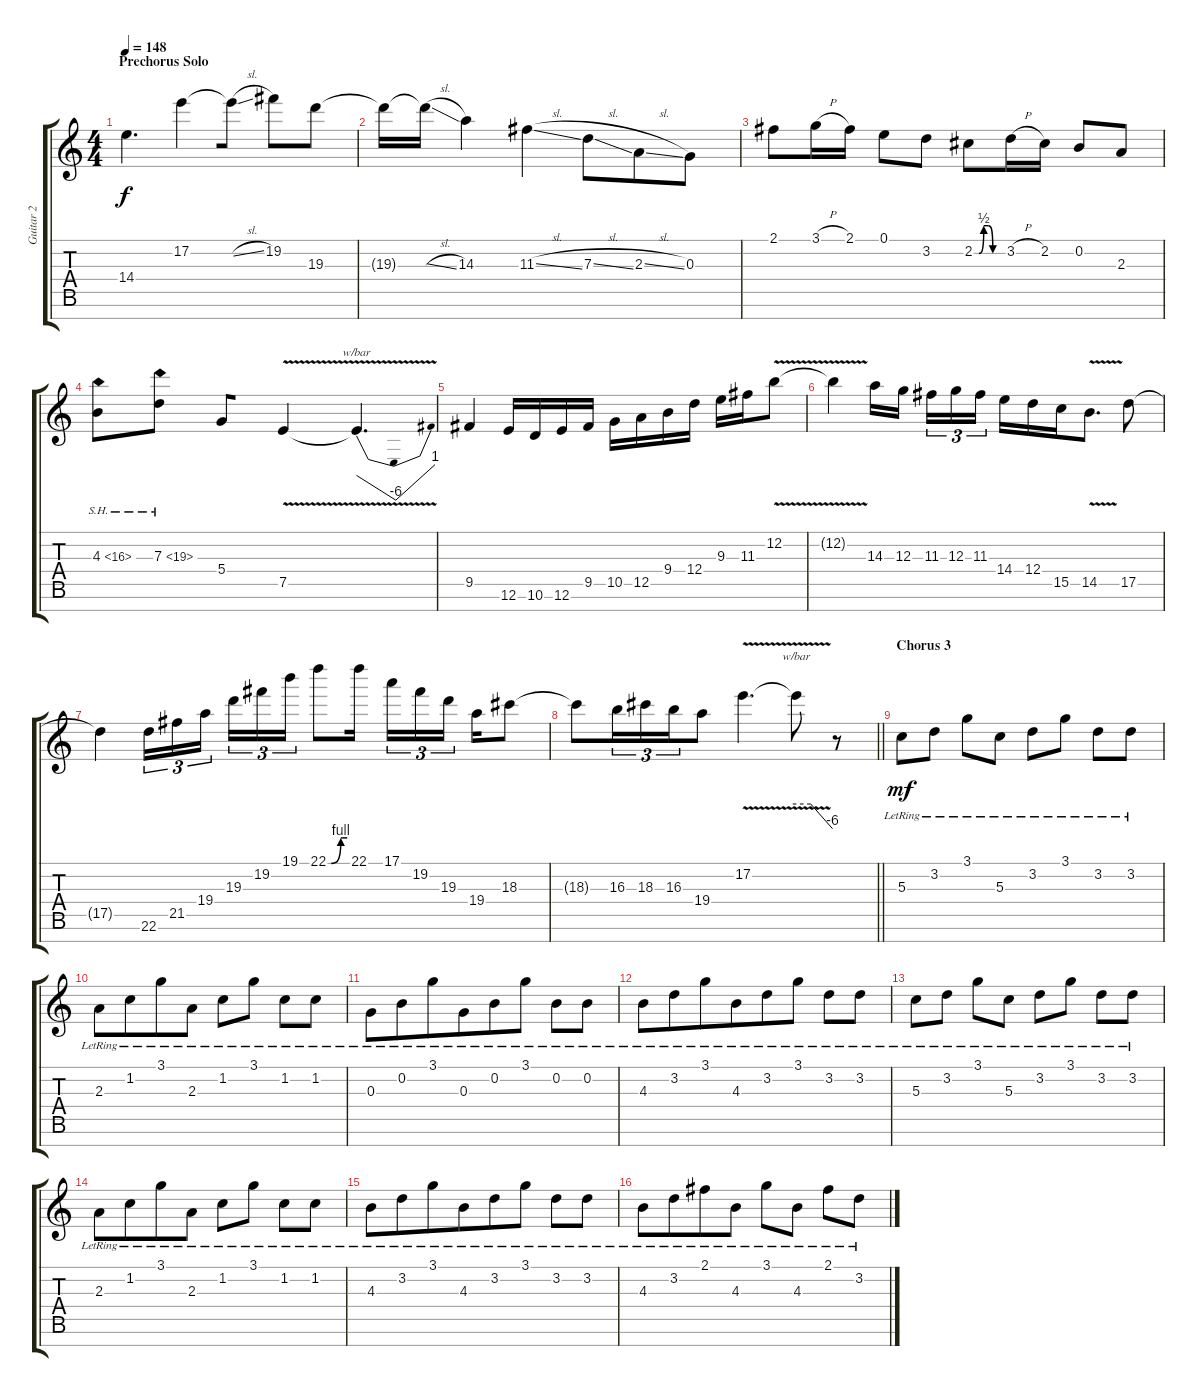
\track ("Guitar 2" "Guitar 2") {instrument distortionguitar}
\staff {score tabs}
\tuning (E4 B3 G3 D3 A2 E2 B1) {hide}
\ts (4 4)
\section ("" "Prechorus Solo")
\tempo 148
\clef g2
\ks c
14.4.4{d dy f} 17.2.4{beam merge} 17.2{sl t}.8 19.2.8 19.3.8 |
19.3{t}.16 19.3{sl t}.16 14.3.4 11.3{sl}.4{beam merge} 7.3{sl}.8{beam merge} 2.3{sl}.8 0.3.8 |
2.1.8 3.1{h}.16{beam merge} 2.1.16 0.1.8 3.2.8 2.2{be (custom 0 0 10 0 20 2 30 2 39 0 60 0)}.8 3.2{h}.16{beam merge} 2.2.16 0.2.8 2.3.8 |
4.3{sh 12}.8 7.3{sh 12}.8 5.4.8{beam merge} 7.5{v}.4 7.5{t}.4{d tbe (dip default 0 0 30 -24 60 4)} |
9.5.4{beam merge} 12.6.16 10.6.16 12.6.16{beam merge} 9.5.16 10.5.16 12.5.16 9.4.16 12.4.16 9.3.16 11.3.16 12.2{v}.8 |
12.2{t}.4 14.3.16 12.3.16{beam splitsecondary} 11.3.16{tu (3 2)} 12.3.16{tu (3 2) beam merge} 11.3.16{tu (3 2)} 14.4.16 12.4.16 15.5.16 14.5{v}.8{d} 17.5.8 |
17.5{t}.4 22.6.16{tu (3 2) beam merge} 21.5.16{tu (3 2) beam merge} 19.4.16{tu (3 2) beam splitsecondary} 19.3.16{tu (3 2)} 19.2.16{tu (3 2)} 19.1.16{tu (3 2)} 22.1{be (custom 0 0 10 0 40 4 44 4 60 4)}.8{beam merge} 22.1.16{beam splitsecondary} 17.1.16{tu (3 2)} 19.2.16{tu (3 2) beam merge} 19.3.16{tu (3 2) beam splitsecondary} 19.4.16 18.3.8 |
\barLineRight lightlight
18.3{t}.8{beam merge} 16.3.16{tu (3 2)} 18.3.16{tu (3 2) beam merge} 16.3.16{tu (3 2) beam merge} 19.4.8{beam merge} 17.2{v}.4{d} 17.2{t}.8{tbe (custom default 0 0 24 0 60 -24) beam merge} r.8 |
\section ("" "Chorus 3")
5.3{lr}.8{dy mf balance 8 instrument electricguitarclean} 3.2{lr}.8 3.1{lr}.8{beam merge} 5.3{lr}.8 3.2{lr}.8 3.1{lr}.8 3.2{lr}.8 3.2{lr}.8 |
2.3{lr}.8 1.2{lr}.8{beam merge} 3.1{lr}.8 2.3{lr}.8 1.2{lr}.8 3.1{lr}.8 1.2{lr}.8 1.2{lr}.8 |
0.3{lr}.8 0.2{lr}.8{beam merge} 3.1{lr}.8 0.3{lr}.8{beam merge} 0.2{lr}.8{beam merge} 3.1{lr}.8 0.2{lr}.8 0.2{lr}.8 |
4.3{lr}.8 3.2{lr}.8{beam merge} 3.1{lr}.8{beam merge} 4.3{lr}.8{beam merge} 3.2{lr}.8 3.1{lr}.8 3.2{lr}.8 3.2{lr}.8 |
5.3{lr}.8 3.2{lr}.8 3.1{lr}.8{beam merge} 5.3{lr}.8 3.2{lr}.8 3.1{lr}.8 3.2{lr}.8 3.2{lr}.8 |
2.3{lr}.8 1.2{lr}.8{beam merge} 3.1{lr}.8 2.3{lr}.8 1.2{lr}.8 3.1{lr}.8 1.2{lr}.8 1.2{lr}.8 |
4.3{lr}.8 3.2{lr}.8{beam merge} 3.1{lr}.8 4.3{lr}.8{beam merge} 3.2{lr}.8{beam merge} 3.1{lr}.8 3.2{lr}.8 3.2{lr}.8 |
4.3{lr}.8 3.2{lr}.8{beam merge} 2.1{lr}.8{beam merge} 4.3{lr}.8 3.1{lr}.8 4.3{lr}.8 2.1{lr}.8{beam merge} 3.2{lr}.8
